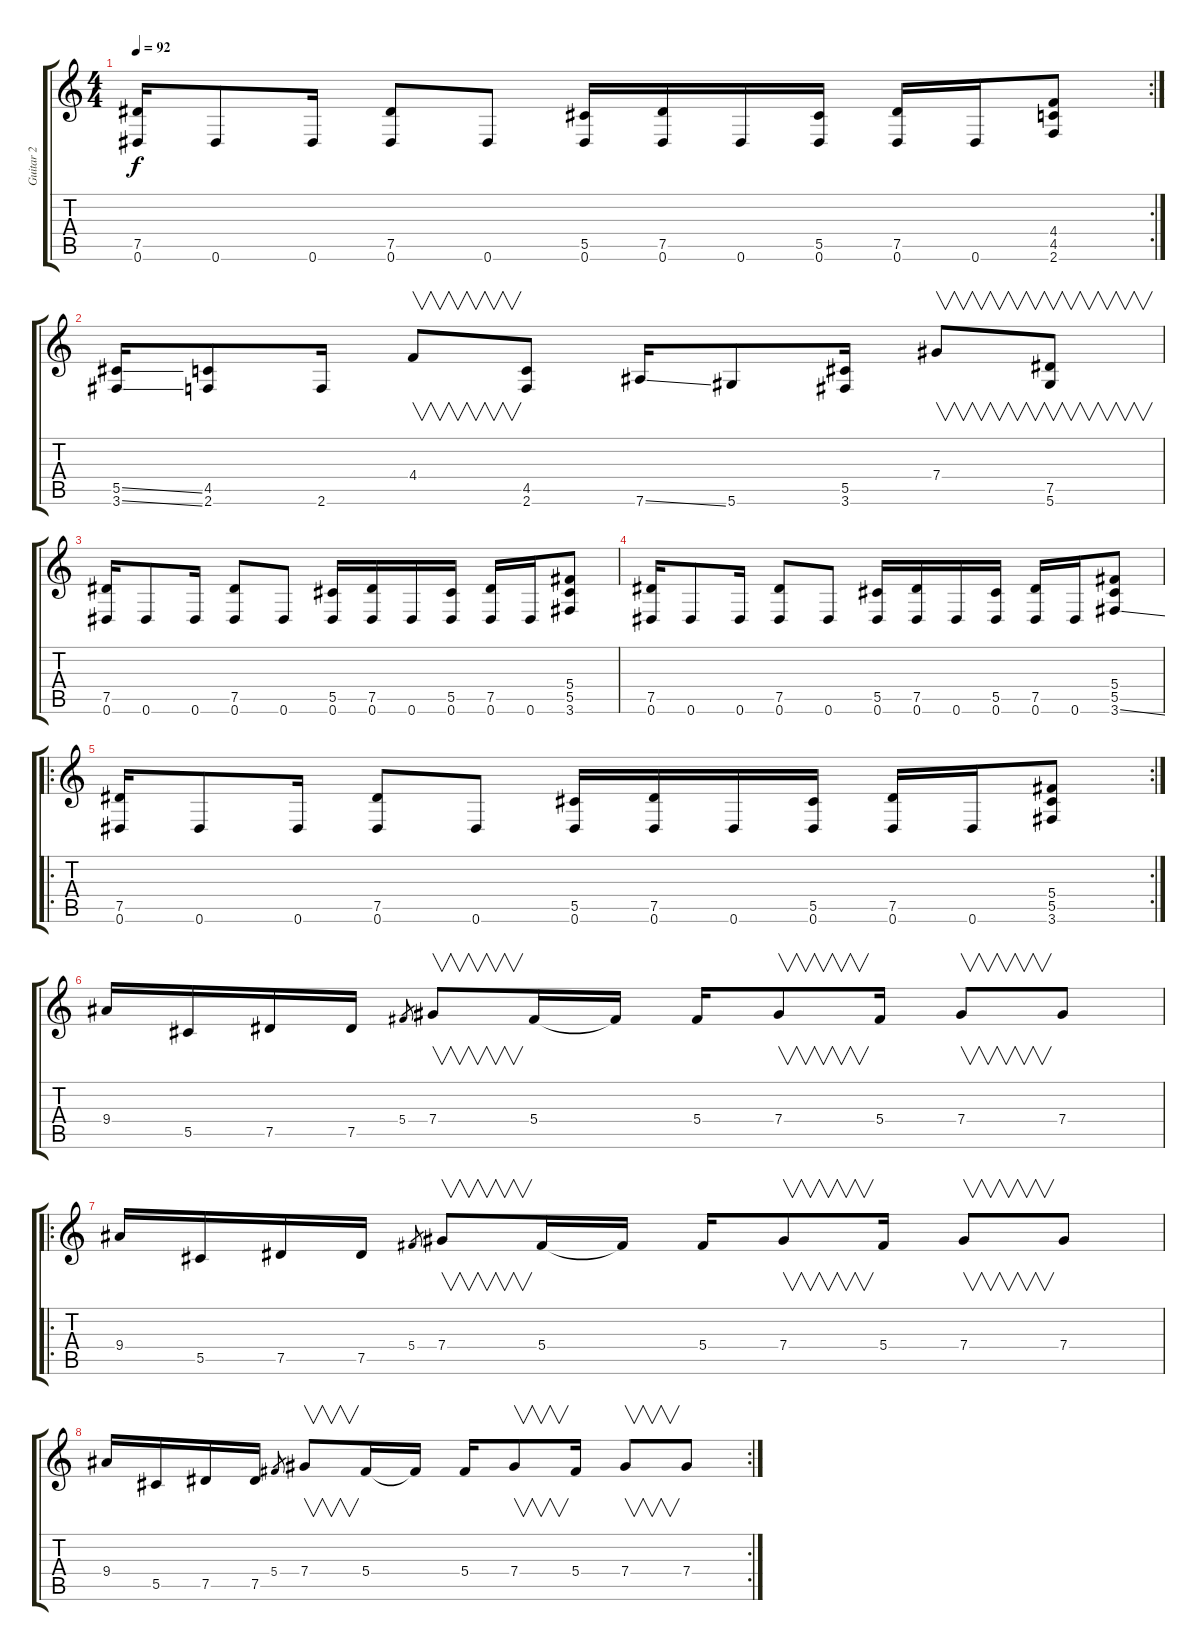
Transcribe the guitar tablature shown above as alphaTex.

\track ("Guitar 2" "Guitar 2") {instrument electricguitarclean}
\staff {score tabs}
\tuning (Eb4 Bb3 Gb3 Db3 Ab2 Eb2) {hide}
\rc 2
\ts (4 4)
\tempo 92
\clef g2
\ks c
(7.5 0.6).16{dy f} 0.6.8 0.6.16 (7.5 0.6).8 0.6.8 (5.5 0.6).16 (7.5 0.6).16 0.6.16 (5.5 0.6).16 (7.5 0.6).16 0.6.16 (4.4 4.5 2.6).8 |
(5.5{ss} 3.6{ss}).16 (4.5 2.6).8 2.6.16 4.4.8{v} (4.5 2.6).8 7.6{ss}.16 5.6.8 (5.5 3.6).16 7.4.8{v} (7.5 5.6).8{v} |
(7.5 0.6).16 0.6.8 0.6.16 (7.5 0.6).8 0.6.8 (5.5 0.6).16 (7.5 0.6).16 0.6.16 (5.5 0.6).16 (7.5 0.6).16 0.6.16 (5.4 5.5 3.6).8 |
(7.5 0.6).16 0.6.8 0.6.16 (7.5 0.6).8 0.6.8 (5.5 0.6).16 (7.5 0.6).16 0.6.16 (5.5 0.6).16 (7.5 0.6).16 0.6.16 (5.4 5.5 3.6{ss}).8 |
\ro
\rc 2
(7.5 0.6).16 0.6.8 0.6.16 (7.5 0.6).8 0.6.8 (5.5 0.6).16 (7.5 0.6).16 0.6.16 (5.5 0.6).16 (7.5 0.6).16 0.6.16 (5.4 5.5 3.6).8 |
9.4.16 5.5.16 7.5.16 7.5.16 5.4.8{gr} 7.4.8{v} 5.4.16 5.4{t}.16 5.4.16 7.4.8{v} 5.4.16 7.4.8{v} 7.4.8 |
\ro
9.4.16 5.5.16 7.5.16 7.5.16 5.4.8{gr} 7.4.8{v} 5.4.16 5.4{t}.16 5.4.16 7.4.8{v} 5.4.16 7.4.8{v} 7.4.8 |
\rc 2
9.4.16 5.5.16 7.5.16 7.5.16 5.4.8{gr} 7.4.8{v} 5.4.16 5.4{t}.16 5.4.16 7.4.8{v} 5.4.16 7.4.8{v} 7.4.8
